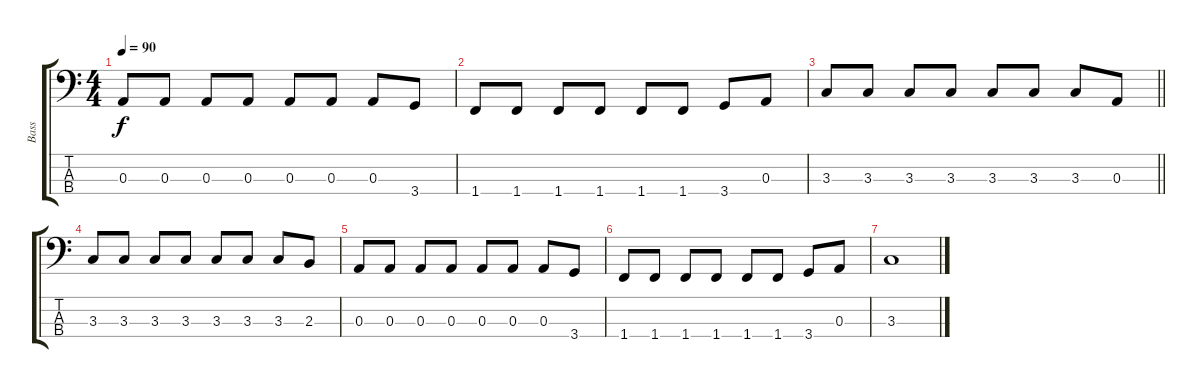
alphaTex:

\track ("Bass" "Bass") {instrument electricbassfinger}
\staff {score tabs}
\tuning (G2 D2 A1 E1) {hide}
\ts (4 4)
\tempo 90
\clef f4
\ks c
0.3.8{dy f} 0.3.8 0.3.8 0.3.8 0.3.8 0.3.8 0.3.8 3.4.8 |
1.4.8 1.4.8 1.4.8 1.4.8 1.4.8 1.4.8 3.4.8 0.3.8 |
\barLineRight lightlight
3.3.8 3.3.8 3.3.8 3.3.8 3.3.8 3.3.8 3.3.8 0.3.8 |
3.3.8 3.3.8 3.3.8 3.3.8 3.3.8 3.3.8 3.3.8 2.3.8 |
0.3.8 0.3.8 0.3.8 0.3.8 0.3.8 0.3.8 0.3.8 3.4.8 |
1.4.8 1.4.8 1.4.8 1.4.8 1.4.8 1.4.8 3.4.8 0.3.8 |
3.3.1
